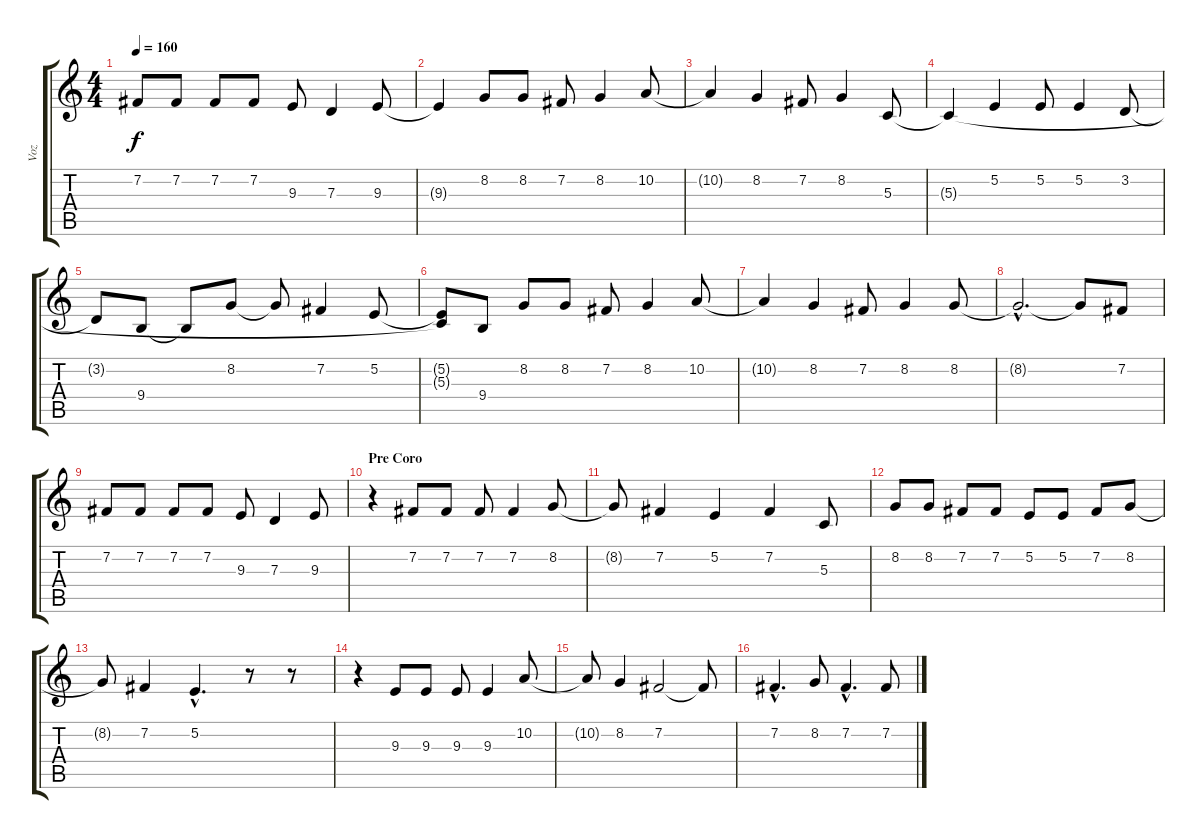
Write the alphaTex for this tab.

\track ("Voz" "Voz") {instrument harmonica}
\staff {score tabs}
\tuning (E4 B3 G3 D3 A2 E2) {hide}
\ts (4 4)
\tempo 160
\clef g2
\ks c
7.2.8{dy f} 7.2.8 7.2.8 7.2.8 9.3.8 7.3.4 9.3.8 |
9.3{t}.4{volume 16 instrument harmonica} 8.2.8 8.2.8{volume 16} 7.2.8 8.2.4 10.2.8 |
10.2{t}.4 8.2.4 7.2.8 8.2.4 5.3.8 |
5.3{t}.4 5.2.4 5.2.8 5.2.4 3.2.8 |
3.2{t}.8 9.4.8 9.4{t}.8 8.2.8 8.2{t}.8 7.2.4 5.2.8 |
(5.2{t} 5.3{t}).8{instrument harmonica} 9.4.8 8.2.8{volume 16} 8.2.8 7.2.8 8.2.4 10.2.8 |
10.2{t}.4 8.2.4 7.2.8 8.2.4 8.2.8 |
8.2{hac t}.2{d} 8.2{t}.8 7.2.8 |
7.2.8 7.2.8 7.2.8 7.2.8 9.3.8 7.3.4 9.3.8 |
\section ("" "Pre Coro")
r.4 7.2.8 7.2.8 7.2.8 7.2.4 8.2.8 |
8.2{t}.8 7.2.4 5.2.4 7.2.4 5.3.8 |
8.2.8 8.2.8 7.2.8 7.2.8 5.2.8 5.2.8 7.2.8 8.2.8 |
8.2{t}.8 7.2.4 5.2{hac}.4{d} r.8 r.8 |
r.4 9.3.8 9.3.8 9.3.8 9.3.4 10.2.8 |
10.2{t}.8 8.2.4 7.2.2 7.2{t}.8 |
7.2{hac}.4{d} 8.2.8 7.2{hac}.4{d} 7.2.8
